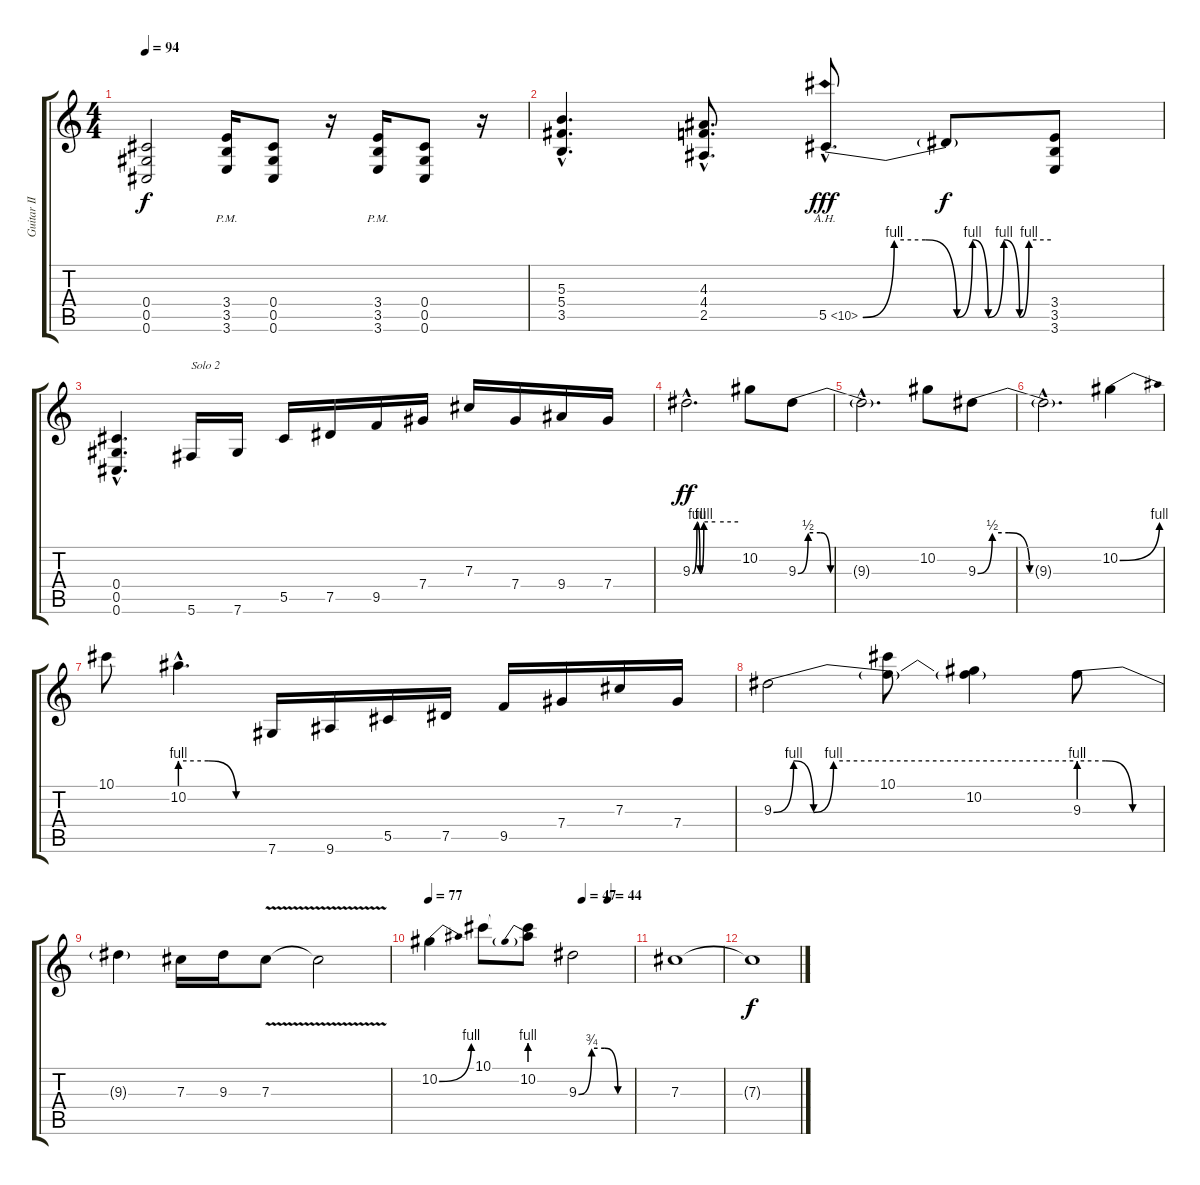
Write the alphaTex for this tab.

\track ("Guitar II" "Guitar II") {instrument distortionguitar}
\staff {score tabs}
\tuning (Eb4 Bb3 Gb3 Db3 Ab2 Db2) {hide}
\ts (4 4)
\tempo 94
\clef g2
\ks c
(0.4 0.5 0.6).2{dy f} (3.4{pm} 3.5{pm} 3.6{pm}).16 (0.4 0.5 0.6).8 r.16 (3.4{pm} 3.5{pm} 3.6{pm}).16 (0.4 0.5 0.6).8 r.16 |
(5.3{hac} 5.4{hac} 3.5{hac}).4{d} (4.3{hac} 4.4{hac} 2.5{hac}).8{d} 5.5{be (custom 0 0 10 4 20 4 30 0 35 4 40 0 45 4 50 0 53 4 60 4) ah 5 hac}.8{d dy fff} 5.5{t}.8{dy f} (3.4 3.5 3.6).8 |
(0.4{hac} 0.5{hac} 0.6{hac}).4{d} 5.6.16{txt "Solo 2"} 7.6.16 5.5.16 7.5.16 9.5.16 7.4.16 7.3.16 7.4.16 9.4.16 7.4.16 |
9.3{be (custom 0 0 6 4 10 0 15 4 30 4 60 4) hac}.2{d dy ff} 10.2.8 9.3{be (custom 0 0 5 2 11 2 16 0 38 0 60 0)}.8 |
9.3{hac t}.2{d} 10.2.8 9.3{be (custom 0 0 7 2 15 2 25 0 40 0 60 0)}.8 |
9.3{hac t}.2{d} 10.2{be (bend 0 0 60 4)}.4 |
10.1.8 10.2{be (custom 0 4 20 4 40 0 60 0) hac}.4{d} 7.6.16 9.6.16 5.5.16 7.5.16 9.5.16 7.4.16 7.3.16 7.4.16 |
9.3{be (custom 0 0 4 4 8 0 12 4 60 4)}.2 (10.1 9.3{t}).8 (10.2 9.3{t}).4 9.3{be (custom 0 4 20 4 40 0 60 0)}.8 |
9.3{t}.4 7.3.16 9.3.16 7.3{v}.8 7.3{t}.2 |
\tempo 77
\tempo (47 0.75)
\tempo (44 0.875)
10.2{be (bend 0 0 60 4)}.4 10.1.8 (10.1{t} 10.2{be (prebend 0 4 60 4)}).8 9.3{be (custom 0 0 15 3 30 3 45 0 60 0)}.2 |
7.3.1{volume 5} |
7.3{t}.1{dy f volume 0}
